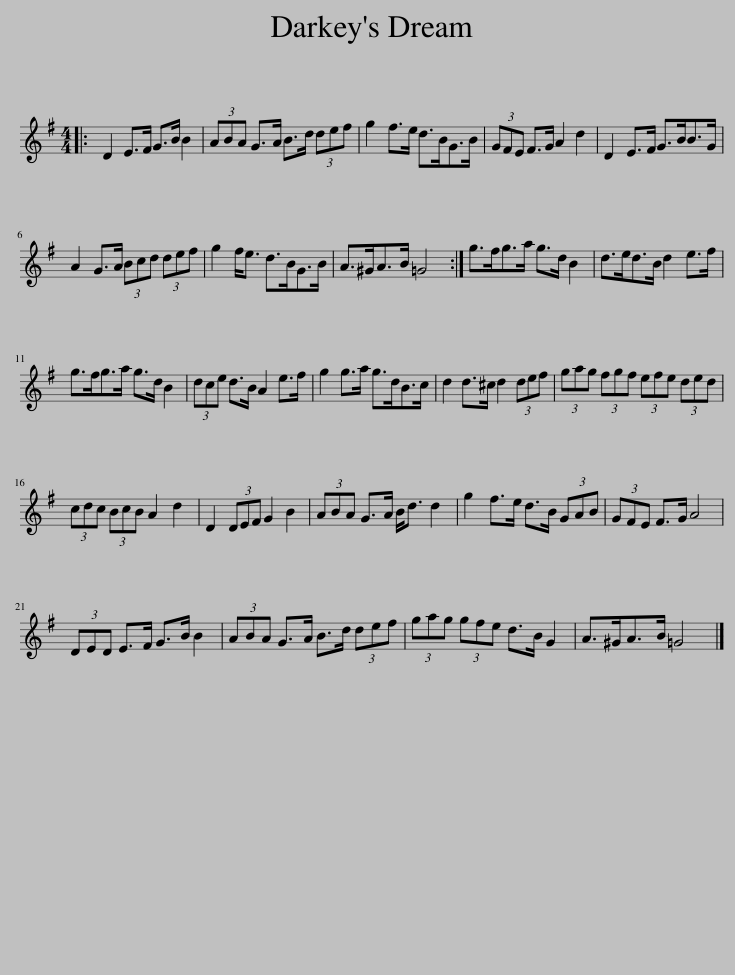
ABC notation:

X:1
L:1/8
M:4/4
I:linebreak $
K:G
V:1 treble
V:1
|: D2 E>F G>B B2 | (3ABA G>A B>d (3def | g2 f>e d>BG>B | (3GFE F>G A2 d2 | D2 E>F G>BB>G |$ %5
 A2 G>A (3Bcd (3def | g2 f<e d>BG>B | A>^GA>B =G4 :| g>fg>a g>d B2 | d>ed>B d2 e>f |$ %10
 g>fg>a g>d B2 | (3dce d>B A2 e>f | g2 g>a g>dB>c | d2 d>^c d2 (3def | (3gag (3fgf (3efe (3ded |$ %15
 (3cdc (3BcB A2 d2 | D2 (3DEF G2 B2 | (3ABA G>A B<d d2 | g2 f>e d>B (3GAB | (3GFE F>G A4 |$ %20
 (3DED E>F G>B B2 | (3ABA G>A B>d (3def | (3gag (3gfe d>B G2 | A>^GA>B =G4 |] %24
